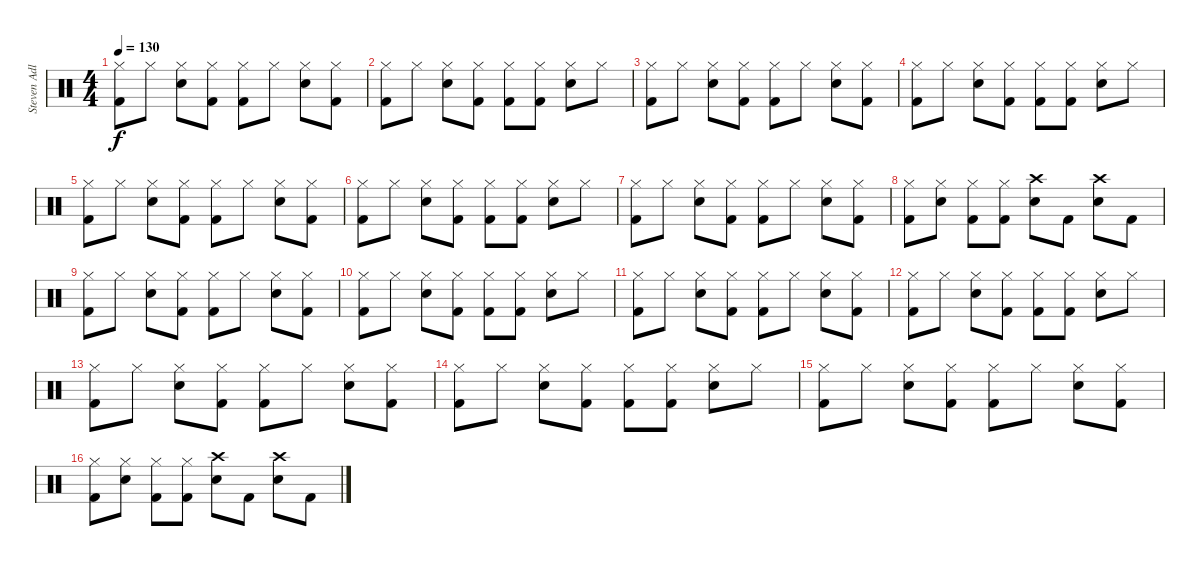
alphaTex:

\track ("Steven Adler" "Steven Adl") {instrument percussion}
\staff {score}
\articulation defaults
\ts (4 4)
\tempo 130
\clef neutral
\ks c
("Hi-Hat (closed)" "Kick (hit) 2").8{dy f} "Hi-Hat (closed)".8 ("Hi-Hat (closed)" "Snare (hit) 2").8 ("Hi-Hat (closed)" "Kick (hit) 2").8 ("Hi-Hat (closed)" "Kick (hit) 2").8 "Hi-Hat (closed)".8 ("Hi-Hat (closed)" "Snare (hit) 2").8 ("Hi-Hat (closed)" "Kick (hit) 2").8 |
("Hi-Hat (closed)" "Kick (hit) 2").8 "Hi-Hat (closed)".8 ("Hi-Hat (closed)" "Snare (hit) 2").8 ("Hi-Hat (closed)" "Kick (hit) 2").8 ("Hi-Hat (closed)" "Kick (hit) 2").8 ("Hi-Hat (closed)" "Kick (hit) 2").8 ("Hi-Hat (closed)" "Snare (hit) 2").8 "Hi-Hat (closed)".8 |
("Hi-Hat (closed)" "Kick (hit) 2").8 "Hi-Hat (closed)".8 ("Hi-Hat (closed)" "Snare (hit) 2").8 ("Hi-Hat (closed)" "Kick (hit) 2").8 ("Hi-Hat (closed)" "Kick (hit) 2").8 "Hi-Hat (closed)".8 ("Hi-Hat (closed)" "Snare (hit) 2").8 ("Hi-Hat (closed)" "Kick (hit) 2").8 |
("Hi-Hat (closed)" "Kick (hit) 2").8 "Hi-Hat (closed)".8 ("Hi-Hat (closed)" "Snare (hit) 2").8 ("Hi-Hat (closed)" "Kick (hit) 2").8 ("Hi-Hat (closed)" "Kick (hit) 2").8 ("Hi-Hat (closed)" "Kick (hit) 2").8 ("Hi-Hat (closed)" "Snare (hit) 2").8 "Hi-Hat (closed)".8 |
("Hi-Hat (closed)" "Kick (hit) 2").8 "Hi-Hat (closed)".8 ("Hi-Hat (closed)" "Snare (hit) 2").8 ("Hi-Hat (closed)" "Kick (hit) 2").8 ("Hi-Hat (closed)" "Kick (hit) 2").8 "Hi-Hat (closed)".8 ("Hi-Hat (closed)" "Snare (hit) 2").8 ("Hi-Hat (closed)" "Kick (hit) 2").8 |
("Hi-Hat (closed)" "Kick (hit) 2").8 "Hi-Hat (closed)".8 ("Hi-Hat (closed)" "Snare (hit) 2").8 ("Hi-Hat (closed)" "Kick (hit) 2").8 ("Hi-Hat (closed)" "Kick (hit) 2").8 ("Hi-Hat (closed)" "Kick (hit) 2").8 ("Hi-Hat (closed)" "Snare (hit) 2").8 "Hi-Hat (closed)".8 |
("Hi-Hat (closed)" "Kick (hit) 2").8 "Hi-Hat (closed)".8 ("Hi-Hat (closed)" "Snare (hit) 2").8 ("Hi-Hat (closed)" "Kick (hit) 2").8 ("Hi-Hat (closed)" "Kick (hit) 2").8 "Hi-Hat (closed)".8 ("Hi-Hat (closed)" "Snare (hit) 2").8 ("Hi-Hat (closed)" "Kick (hit) 2").8 |
("Hi-Hat (closed)" "Kick (hit) 2").8 ("Hi-Hat (closed)" "Snare (hit) 2").8 ("Hi-Hat (closed)" "Kick (hit) 2").8 ("Hi-Hat (closed)" "Kick (hit) 2").8 ("Crash high (hit)" "Snare (hit) 2").8 "Kick (hit) 2".8 ("Crash high (hit)" "Snare (hit) 2").8 "Kick (hit) 2".8 |
("Hi-Hat (closed)" "Kick (hit) 2").8 "Hi-Hat (closed)".8 ("Hi-Hat (closed)" "Snare (hit) 2").8 ("Hi-Hat (closed)" "Kick (hit) 2").8 ("Hi-Hat (closed)" "Kick (hit) 2").8 "Hi-Hat (closed)".8 ("Hi-Hat (closed)" "Snare (hit) 2").8 ("Hi-Hat (closed)" "Kick (hit) 2").8 |
("Hi-Hat (closed)" "Kick (hit) 2").8 "Hi-Hat (closed)".8 ("Hi-Hat (closed)" "Snare (hit) 2").8 ("Hi-Hat (closed)" "Kick (hit) 2").8 ("Hi-Hat (closed)" "Kick (hit) 2").8 ("Hi-Hat (closed)" "Kick (hit) 2").8 ("Hi-Hat (closed)" "Snare (hit) 2").8 "Hi-Hat (closed)".8 |
("Hi-Hat (closed)" "Kick (hit) 2").8 "Hi-Hat (closed)".8 ("Hi-Hat (closed)" "Snare (hit) 2").8 ("Hi-Hat (closed)" "Kick (hit) 2").8 ("Hi-Hat (closed)" "Kick (hit) 2").8 "Hi-Hat (closed)".8 ("Hi-Hat (closed)" "Snare (hit) 2").8 ("Hi-Hat (closed)" "Kick (hit) 2").8 |
("Hi-Hat (closed)" "Kick (hit) 2").8 "Hi-Hat (closed)".8 ("Hi-Hat (closed)" "Snare (hit) 2").8 ("Hi-Hat (closed)" "Kick (hit) 2").8 ("Hi-Hat (closed)" "Kick (hit) 2").8 ("Hi-Hat (closed)" "Kick (hit) 2").8 ("Hi-Hat (closed)" "Snare (hit) 2").8 "Hi-Hat (closed)".8 |
("Hi-Hat (closed)" "Kick (hit) 2").8 "Hi-Hat (closed)".8 ("Hi-Hat (closed)" "Snare (hit) 2").8 ("Hi-Hat (closed)" "Kick (hit) 2").8 ("Hi-Hat (closed)" "Kick (hit) 2").8 "Hi-Hat (closed)".8 ("Hi-Hat (closed)" "Snare (hit) 2").8 ("Hi-Hat (closed)" "Kick (hit) 2").8 |
("Hi-Hat (closed)" "Kick (hit) 2").8 "Hi-Hat (closed)".8 ("Hi-Hat (closed)" "Snare (hit) 2").8 ("Hi-Hat (closed)" "Kick (hit) 2").8 ("Hi-Hat (closed)" "Kick (hit) 2").8 ("Hi-Hat (closed)" "Kick (hit) 2").8 ("Hi-Hat (closed)" "Snare (hit) 2").8 "Hi-Hat (closed)".8 |
("Hi-Hat (closed)" "Kick (hit) 2").8 "Hi-Hat (closed)".8 ("Hi-Hat (closed)" "Snare (hit) 2").8 ("Hi-Hat (closed)" "Kick (hit) 2").8 ("Hi-Hat (closed)" "Kick (hit) 2").8 "Hi-Hat (closed)".8 ("Hi-Hat (closed)" "Snare (hit) 2").8 ("Hi-Hat (closed)" "Kick (hit) 2").8 |
("Hi-Hat (closed)" "Kick (hit) 2").8 ("Hi-Hat (closed)" "Snare (hit) 2").8 ("Hi-Hat (closed)" "Kick (hit) 2").8 ("Hi-Hat (closed)" "Kick (hit) 2").8 ("Crash high (hit)" "Snare (hit) 2").8 "Kick (hit) 2".8 ("Crash high (hit)" "Snare (hit) 2").8 "Kick (hit) 2".8
